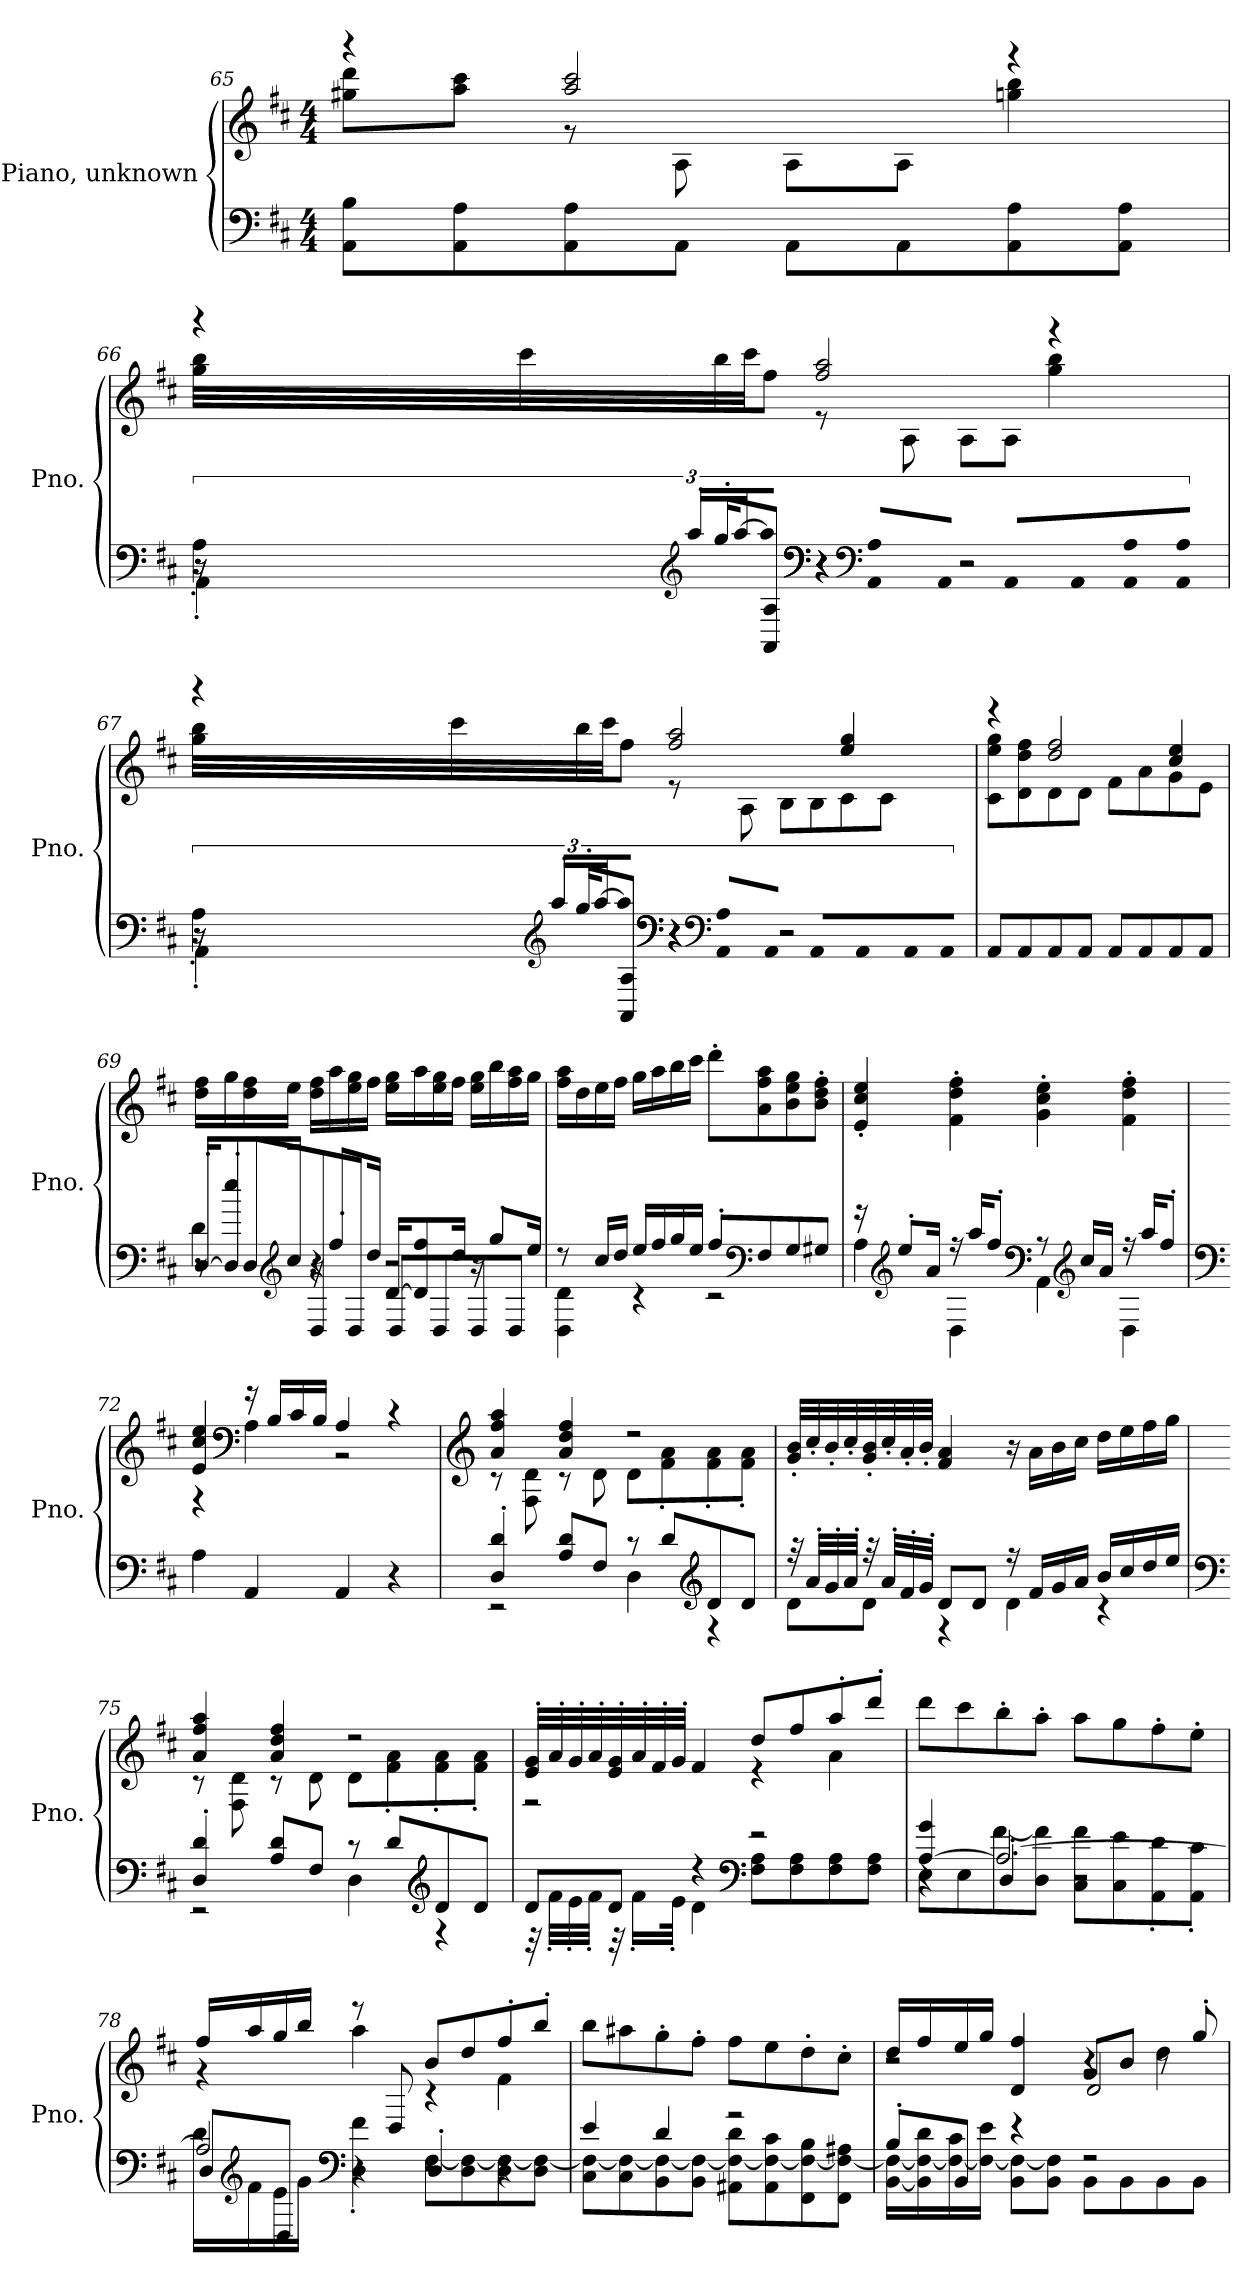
**kern	**kern
*part1	*part1
*staff2	*staff1
*I"Piano, unknown	*
*I'Pno.	*
*clefF4	*clefG2
*k[f#c#]	*k[f#c#]
*M4/4	*M4/4
=65	=65
*	*^
8AA\ 8B\L	4r	8gg#X\ 8ddd\L
8AA\ 8A\	.	8aa\ 8ccc#\J
8AA\ 8A\	2aa/ 2ccc#/	8r
8AA\J	.	8A\
8AA\L	.	8A\L
8AA\	.	8A\J
8AA\ 8A\	4r	4ggn\ 4bb\
8AA\ 8A\J	.	.
!!LO:LB:g=z	!!
=66	=66	=66
*^	*	*
*	*^	*	*
*	*	*^	*	*
16r	4A'\	24r	4AA'\	4r	32gg\ 32bb\LLL
.	.	.	.	.	32ccc#\
*clefG2	*	*	*	*	*
.	.	24aa'/LL	.	.	.
16gg'/KL	.	.	.	.	32bb\
.	.	[24aa/J	.	.	.
.	.	.	.	.	32ccc#\JJ
8AA/ 8A/J	.	8aa/J]	.	.	8ff#\J
*clefF4	*	*	*	*	*
4r	4r	8AA/ 8A/L	4r	2ff#/ 2aa/	8r
.	.	8AA/J	.	.	8A\
2r	2r	8AA/L	2r	.	8A\L
.	.	8AA/	.	.	8A\J
.	.	8AA/ 8A/	.	4r	4gg\ 4bb\
.	.	8AA/ 8A/J	.	.	.
=67	=67	=67	=67	=67	=67
16r	4A'\	24r	4AA'\	4r	32gg\ 32bb\LLL
.	.	.	.	.	32ccc#\
*clefG2	*	*	*	*	*
.	.	24aa'/LL	.	.	.
16gg'/KL	.	.	.	.	32bb\
.	.	[24aa/J	.	.	.
.	.	.	.	.	32ccc#\JJ
8AA/ 8A/J	.	8aa/J]	.	.	8ff#\J
*clefF4	*	*	*	*	*
4r	4r	8AA/ 8A/L	4r	2ff#/ 2aa/	8r
.	.	8AA/J	.	.	8A\
2r	2r	8AA/L	2r	.	8B\L
.	.	8AA/	.	.	8B\
.	.	8AA/	.	4ee/ 4gg/	8c#\
.	.	8AA/J	.	.	8c#\J
*v	*v	*v	*v	*	*
=68	=68	=68
8AA/L	4r	8c#\ 8ee\ 8gg\L
8AA/	.	8d\ 8dd\ 8ff#\
8AA/	2dd/ 2ff#/	8d\
8AA/J	.	8d\J
8AA/L	.	8f#\L
8AA/	.	8a\
8AA/	4cc#/ 4ee/	8g\
8AA/J	.	8e\J
*	*v	*v
!!LO:LB:g=z
=69	=69
*^	*
*	*^	*
[16D'/KL	4d\	8r	16dd\ 16ff#\LL
8D/]' 8ee/'	.	.	16gg\
.	.	8D/L	16dd\ 16ff#\
*clefG2	*	*	*
16cc#/Jk	.	.	16ee\JJ
16r	4r	8D/	16dd\ 16ff#\LL
8ff#'/L	.	.	16aa\
.	.	8D/J	16ee\ 16gg\
16dd/Jk	.	.	16ff#\JJ
[16d/KL	2r	8D/L	16ee\ 16gg\LL
8d/] 8ff#/	.	.	16aa\
.	.	8D/	16ee\ 16gg\
16dd/Jk	.	.	16ff#\JJ
16r	.	8D/	16ee\ 16gg\LL
8gg'/L	.	.	16bb\
.	.	8D/J	16ff#\ 16aa\
16ee/Jk	.	.	16gg\JJ
*	*v	*v	*
=70	=70	=70
8r	4D\ 4d\	16ff#\ 16aa\LL
.	.	16dd\
16cc#/LL	.	16ee\
16dd/JJ	.	16ff#\JJ
16ee/LL	4r	16gg\LL
16ff#/	.	16aa\
16gg/	.	16bb\
16ee/JJ	.	16ccc#\JJ
8ff#'/L	2r	8ddd'\L
*clefF4	*	*
8F#/	.	8a\ 8ff#\ 8aa\
8G/	.	8b\ 8ee\ 8gg\
8G#X/J	.	8b\' 8dd\' 8ff#\'J
!!LO:PB:g=z
=71	=71	=71
16r	4A\	4e/' 4cc#/' 4ee/'
*clefG2	*	*
8ee'/L	.	.
16a/Jk	.	.
16r	4D\	4f#\' 4dd\' 4ff#\'
16aa/KL	.	.
8ff#'/J	.	.
*clefF4	*	*
8r	4AA\	4g\' 4cc#\' 4ee\'
*clefG2	*	*
16cc#/LL	.	.
16a/JJ	.	.
16r	4D\	4f#\' 4dd\' 4ff#\'
16aa/KL	.	.
8ff#'/J	.	.
*v	*v	*
=72	=72
*clefF4	*
*	*^
4A\	4e/ 4cc#/ 4ee/	4r
*	*clefF4	*
4AA/	16r	4A\
.	16B/LL	.
.	16c#/	.
.	16B/JJ	.
4AA/	4A/	2r
4r	4r	.
=73	=73	=73
*	*clefG2	*
*^	*	*
4D/' 4d/'	2r	4a/ 4ff#/ 4aa/	8r
.	.	.	8F#\ 8d\
8A/ 8d/L	.	4a/ 4dd/ 4ff#/	8r
8F#/J	.	.	8d\
8r	4D\	2r	8d\L
8d/L	.	.	8f#\' 8a\'
*clefG2	*	*	*
8d/	4r	.	8f#\' 8a\'
8d/J	.	.	8f#\' 8a\'J
*	*	*v	*v
!!LO:LB:g=z
=74	=74	=74
32r	8d\L	32g/' 32b/'LLL
32a'/LLL	.	32cc#'/
32g'/	.	32b'/
32a'/JJJ	.	32cc#'/
32r	8d\J	32g/' 32b/'
32a'/LLL	.	32cc#'/
32f#'/	.	32a'/
32g'/JJJ	.	32b'/JJJ
8d/L	4r	4f#/ 4a/
8d/J	.	.
16r	4d\	16r
16f#/LL	.	16a\LL
16g/	.	16b\
16a/JJ	.	16cc#\JJ
16b/LL	4r	16dd\LL
16cc#/	.	16ee\
16dd/	.	16ff#\
16ee/JJ	.	16gg\JJ
=75	=75	=75
*clefF4	*	*
*	*	*^
4D/' 4d/'	2r	4a/ 4ff#/ 4aa/	8r
.	.	.	8F#\ 8d\
8A/ 8d/L	.	4a/ 4dd/ 4ff#/	8r
8F#/J	.	.	8d\
8r	4D\	2r	8d\L
8d/L	.	.	8f#\' 8a\'
*clefG2	*	*	*
8d/	4r	.	8f#\' 8a\'
8d/J	.	.	8f#\' 8a\'J
=76	=76	=76	=76
8d/L	32r	32e/' 32g/'LLL	2r
.	32f#'\LLL	32a'/	.
.	32e'\	32g'/	.
.	32f#'\JJJ	32a'/	.
8d/J	32r	32e/' 32g/'	.
.	16f#'\LL	32a'/	.
.	.	32f#'/	.
.	32e'\JJk	32g'/JJJ	.
4r	4d\	4f#/	.
*clefF4	*	*	*
2r	8F#\ 8A\L	8dd/L	4r
.	8F#\ 8A\	8ff#/	.
.	8F#\ 8A\	8aa'/	4a\
.	8F#\ 8A\J	8ddd'/J	.
*	*	*v	*v
!!LO:LB:g=z
=77	=77	=77
*	*^	*
[4A/ 4g/	8E\L	4r	8ddd\L
.	8E\	.	8ccc#\
2.A/_	[8f#\	4D'/	8bb'\
.	8D\ 8f#\]J	.	8aa'\J
.	8C#\ 8f#\L	2r	8aa\L
.	8C#\ 8e\	.	8gg\
.	8AA\' 8d\'	.	8ff#'\
.	8AA\' 8c#\'J	.	8ee'\J
=78	=78	=78	=78
*	*	*	*^
2A/]	16d\LL	8D/L	16ff#/LL	4r
*clefG2	*	*	*	*
.	16f#\	.	16aa/	.
.	16e\	8D/J	16gg/	.
.	16g\JJ	.	16bb/JJ	.
*clefF4	*	*	*	*
.	4D\' 4f#\'	4r	8r	4aa\
.	.	.	8D/	.
2r	[8F#\L	4D'/	8b/L	4r
.	8D\ 8F#\_	.	8dd/	.
.	8D\ 8F#\_	4r	8ff#'/	4f#\
.	8D\ 8F#\_J	.	8bb'/J	.
*	*v	*v	*	*
*	*	*v	*v
=79	=79	=79
4e/	8C#\ 8F#\_L	8bb\L
.	8C#\ 8F#\_	8aa#X\
4d/	8BB\ 8F#\_	8gg'\
.	8BB\ 8F#\_J	8ff#'\J
2r	8AA#X\ 8F#\_ 8d\L	8ff#\L
.	8AA#\ 8F#\_ 8c#\	8ee\
.	8FF#\ 8F#\_ 8B\	8dd'\
.	8FF#\ 8F#\_ 8A#X\J	8cc#'\J
!!LO:LB:g=z
=80	=80	=80
*	*	*^
*	*	*	*^
8B'/L	[16BB\ 16F#\_LL	16dd/LL	2r	2r
.	16BB\] 16F#\_ 16d\	16ff#/	.	.
8BB/J	16F#\_ 16c#\	16ee/	.	.
.	16F#\_ 16e\JJ	16gg/JJ	.	.
4r	8BB\ 8F#\_L	4d/ 4ff#/	.	.
.	8BB\ 8F#\]J	.	.	.
2r	8BB\L	8g/L	4r	2d/
.	8BB\	8b/J	.	.
.	8BB\	8r	4dd\	.
.	8BB\J	8gg'/	.	.
*v	*v	*	*	*
*	*v	*v	*v
=	=
*-	*-
